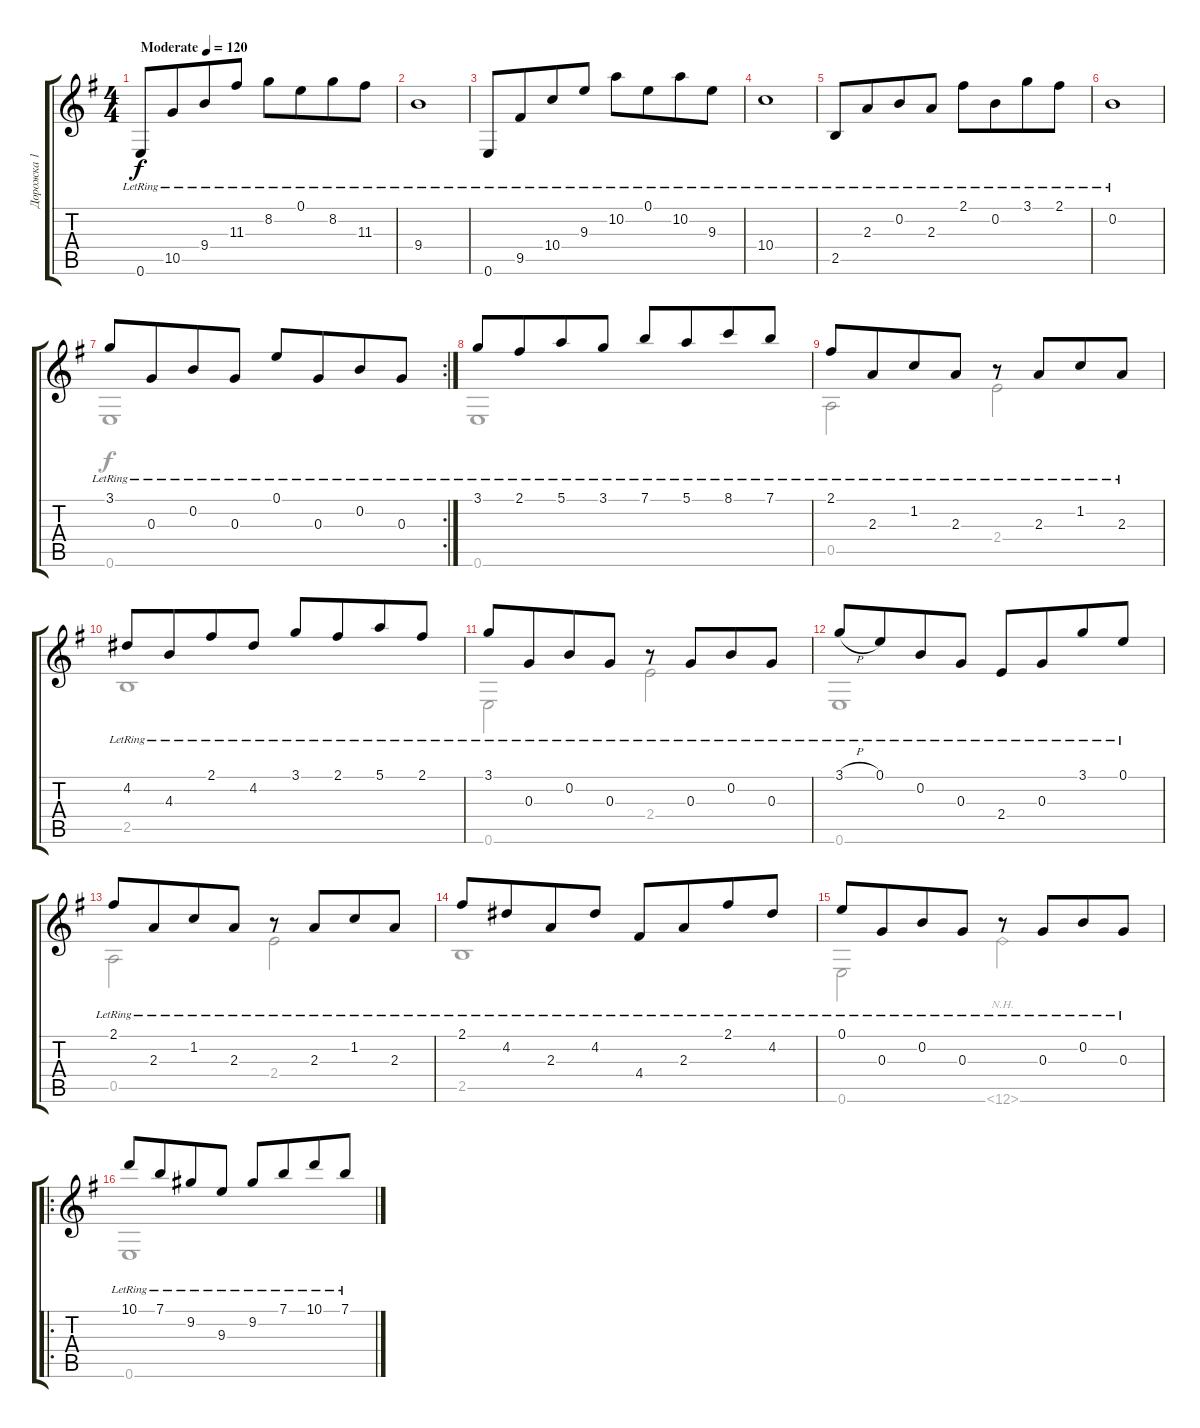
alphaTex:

\track ("Дорожка 1" "Дорожка 1") {instrument acousticguitarnylon}
\staff {score tabs}
\tuning (E4 B3 G3 D3 A2 E2) {hide}
\voice
\ts (4 4)
\tempo (120 "Moderate")
\clef g2
\ks g
0.6{lr}.8{dy f volume 13 instrument acousticguitarnylon} 10.5{lr}.8{beam merge} 9.4{lr}.8 11.3{lr}.8{beam split} 8.2{lr}.8 0.1{lr}.8{beam merge} 8.2{lr}.8 11.3{lr}.8 |
9.4{lr}.1 |
0.6{lr}.8 9.5{lr}.8{beam merge} 10.4{lr}.8 9.3{lr}.8{beam split} 10.2{lr}.8 0.1{lr}.8{beam merge} 10.2{lr}.8 9.3{lr}.8 |
10.4{lr}.1 |
2.5{lr}.8 2.3{lr}.8{beam merge} 0.2{lr}.8 2.3{lr}.8{beam split} 2.1{lr}.8 0.2{lr}.8{beam merge} 3.1{lr}.8 2.1{lr}.8 |
0.2{lr}.1 |
\rc 2
3.1{lr}.8 0.3{lr}.8{volume 12 beam merge} 0.2{lr}.8{volume 11} 0.3{lr}.8{volume 10 beam split} 0.1{lr}.8{volume 9} 0.3{lr}.8{volume 8 beam merge} 0.2{lr}.8{volume 7} 0.3{lr}.8{volume 7} |
3.1{lr}.8{volume 13} 2.1{lr}.8{beam merge} 5.1{lr}.8 3.1{lr}.8{beam split} 7.1{lr}.8 5.1{lr}.8{beam merge} 8.1{lr}.8 7.1{lr}.8 |
2.1{lr}.8 2.3{lr}.8{beam merge} 1.2{lr}.8 2.3{lr}.8 r.8 2.3{lr}.8{beam merge} 1.2{lr}.8 2.3{lr}.8 |
4.2{lr}.8 4.3{lr}.8{beam merge} 2.1{lr}.8 4.2{lr}.8{beam split} 3.1{lr}.8 2.1{lr}.8{beam merge} 5.1{lr}.8 2.1{lr}.8 |
3.1{lr}.8 0.3{lr}.8{beam merge} 0.2{lr}.8 0.3{lr}.8 r.8 0.3{lr}.8{beam merge} 0.2{lr}.8 0.3{lr}.8 |
3.1{h lr}.8 0.1{lr}.8{beam merge} 0.2{lr}.8 0.3{lr}.8{beam split} 2.4{lr}.8 0.3{lr}.8{beam merge} 3.1{lr}.8 0.1{lr}.8 |
2.1{lr}.8 2.3{lr}.8{beam merge} 1.2{lr}.8 2.3{lr}.8 r.8 2.3{lr}.8{beam merge} 1.2{lr}.8 2.3{lr}.8 |
2.1{lr}.8 4.2{lr}.8{beam merge} 2.3{lr}.8 4.2{lr}.8{beam split} 4.4{lr}.8 2.3{lr}.8{beam merge} 2.1{lr}.8 4.2{lr}.8 |
0.1{lr}.8 0.3{lr}.8{beam merge} 0.2{lr}.8 0.3{lr}.8 r.8 0.3{lr}.8{beam merge} 0.2{lr}.8 0.3{lr}.8 |
\ro
10.1{lr}.8 7.1{lr}.8{beam merge} 9.2{lr}.8 9.3{lr}.8{beam split} 9.2{lr}.8 7.1{lr}.8{beam merge} 10.1{lr}.8 7.1{lr}.8
\voice
\clef g2
\ottava regular
\simile none
\ks g
|
|
|
|
|
|
0.6.1 |
0.6.1 |
0.5.2 2.4.2 |
2.5.1 |
0.6.2 2.4.2 |
0.6.1 |
0.5.2 2.4.2 |
2.5.1 |
0.6.2 12.6{nh}.2 |
0.6.1
